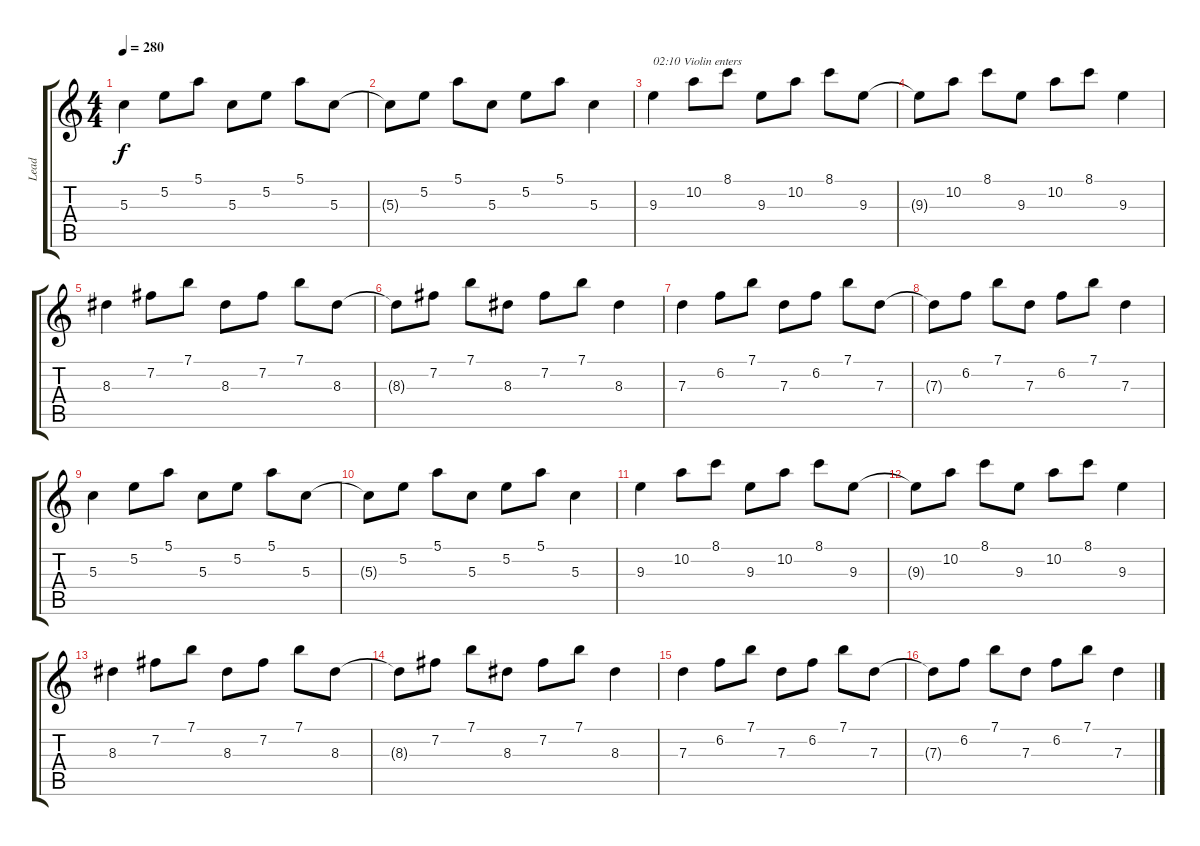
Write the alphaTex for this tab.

\track ("Lead" "Lead") {instrument acousticguitarsteel}
\staff {score tabs}
\tuning (E4 B3 G3 D3 A2 E2) {hide}
\ts (4 4)
\tempo 280
\clef g2
\ks aminor
5.3.4{dy f} 5.2.8 5.1.8 5.3.8 5.2.8 5.1.8 5.3.8 |
5.3{t}.8 5.2.8 5.1.8 5.3.8 5.2.8 5.1.8 5.3.4 |
9.3.4{txt "02:10 Violin enters"} 10.2.8 8.1.8 9.3.8 10.2.8 8.1.8 9.3.8 |
9.3{t}.8 10.2.8 8.1.8 9.3.8 10.2.8 8.1.8 9.3.4 |
8.3.4 7.2.8 7.1.8 8.3.8 7.2.8 7.1.8 8.3.8 |
8.3{t}.8 7.2.8 7.1.8 8.3.8 7.2.8 7.1.8 8.3.4 |
7.3.4 6.2.8 7.1.8 7.3.8 6.2.8 7.1.8 7.3.8 |
7.3{t}.8 6.2.8 7.1.8 7.3.8 6.2.8 7.1.8 7.3.4 |
5.3.4 5.2.8 5.1.8 5.3.8 5.2.8 5.1.8 5.3.8 |
5.3{t}.8 5.2.8 5.1.8 5.3.8 5.2.8 5.1.8 5.3.4 |
9.3.4 10.2.8 8.1.8 9.3.8 10.2.8 8.1.8 9.3.8 |
9.3{t}.8 10.2.8 8.1.8 9.3.8 10.2.8 8.1.8 9.3.4 |
8.3.4 7.2.8 7.1.8 8.3.8 7.2.8 7.1.8 8.3.8 |
8.3{t}.8 7.2.8 7.1.8 8.3.8 7.2.8 7.1.8 8.3.4 |
7.3.4 6.2.8 7.1.8 7.3.8 6.2.8 7.1.8 7.3.8 |
7.3{t}.8 6.2.8 7.1.8 7.3.8 6.2.8 7.1.8 7.3.4
